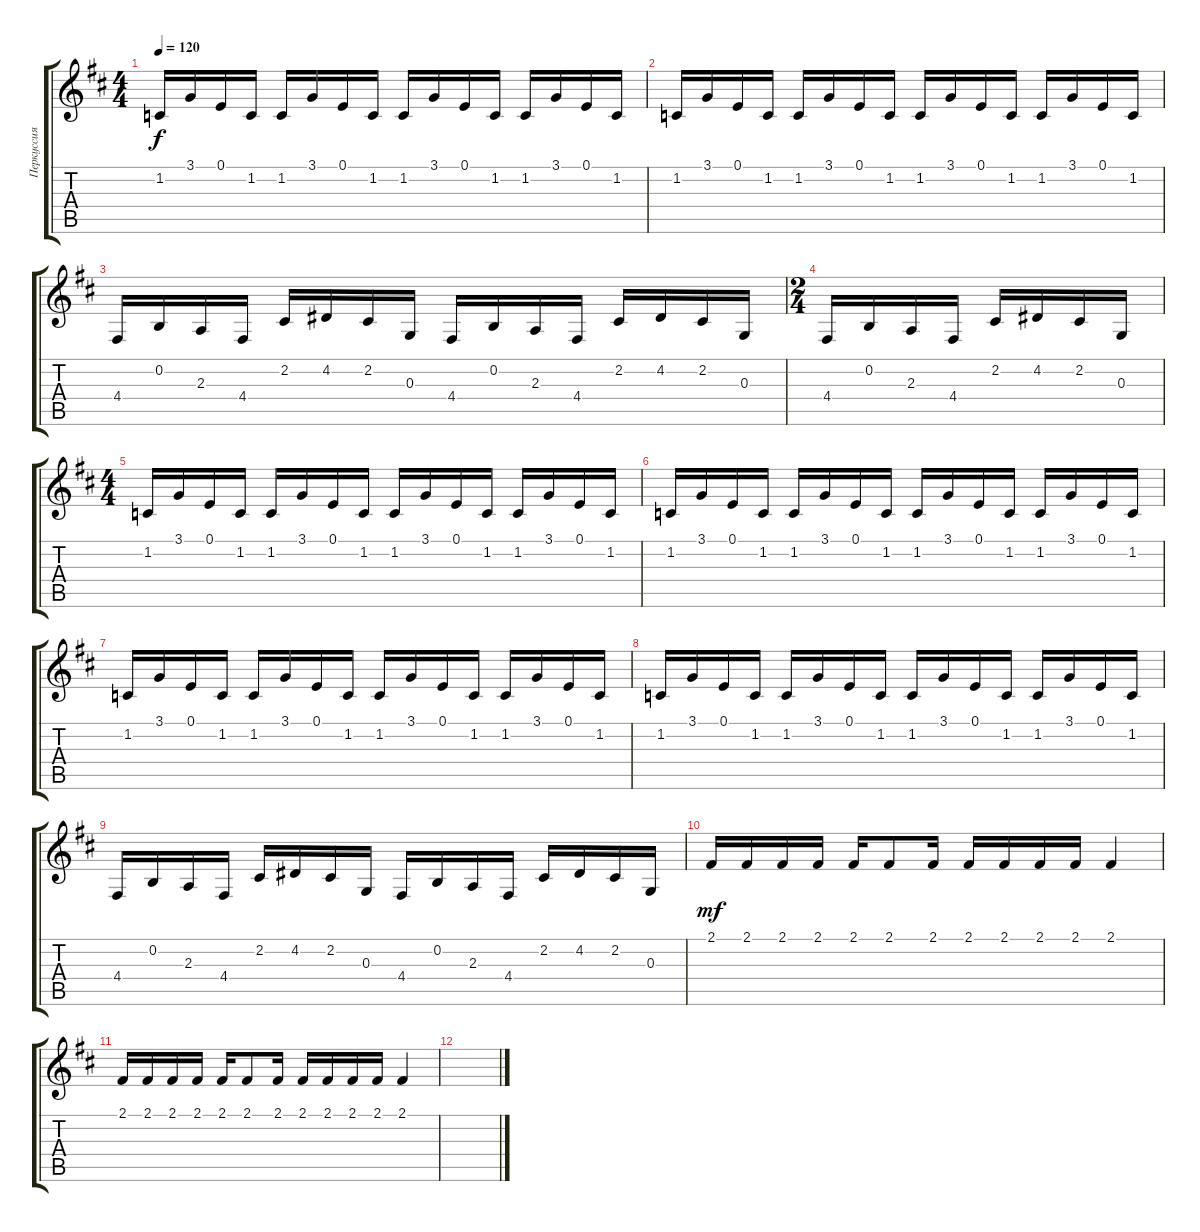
\track ("Перкуссия" "Перкуссия") {instrument woodblock}
\staff {score tabs}
\tuning (E4 B3 G3 D3 A2 E2) {hide}
\ts (4 4)
\tempo 120
\clef g2
\ks bminor
1.2.16{dy f} 3.1.16 0.1.16 1.2.16 1.2.16 3.1.16 0.1.16 1.2.16 1.2.16 3.1.16 0.1.16 1.2.16 1.2.16 3.1.16 0.1.16 1.2.16 |
1.2.16 3.1.16 0.1.16 1.2.16 1.2.16 3.1.16 0.1.16 1.2.16 1.2.16 3.1.16 0.1.16 1.2.16 1.2.16 3.1.16 0.1.16 1.2.16 |
4.4.16 0.2.16 2.3.16 4.4.16 2.2.16 4.2.16 2.2.16 0.3.16 4.4.16 0.2.16 2.3.16 4.4.16 2.2.16 4.2.16 2.2.16 0.3.16 |
\ts (2 4)
4.4.16 0.2.16 2.3.16 4.4.16 2.2.16 4.2.16 2.2.16 0.3.16 |
\ts (4 4)
1.2.16 3.1.16 0.1.16 1.2.16 1.2.16 3.1.16 0.1.16 1.2.16 1.2.16 3.1.16 0.1.16 1.2.16 1.2.16 3.1.16 0.1.16 1.2.16 |
1.2.16 3.1.16 0.1.16 1.2.16 1.2.16 3.1.16 0.1.16 1.2.16 1.2.16 3.1.16 0.1.16 1.2.16 1.2.16 3.1.16 0.1.16 1.2.16 |
1.2.16 3.1.16 0.1.16 1.2.16 1.2.16 3.1.16 0.1.16 1.2.16 1.2.16 3.1.16 0.1.16 1.2.16 1.2.16 3.1.16 0.1.16 1.2.16 |
1.2.16 3.1.16 0.1.16 1.2.16 1.2.16 3.1.16 0.1.16 1.2.16 1.2.16 3.1.16 0.1.16 1.2.16 1.2.16 3.1.16 0.1.16 1.2.16 |
\ks d
4.4.16 0.2.16 2.3.16 4.4.16 2.2.16 4.2.16 2.2.16 0.3.16 4.4.16 0.2.16 2.3.16 4.4.16 2.2.16 4.2.16 2.2.16 0.3.16 |
2.1.16{dy mf} 2.1.16 2.1.16 2.1.16 2.1.16 2.1.8 2.1.16 2.1.16 2.1.16 2.1.16 2.1.16 2.1.4 |
2.1.16 2.1.16 2.1.16 2.1.16 2.1.16 2.1.8 2.1.16 2.1.16 2.1.16 2.1.16 2.1.16 2.1.4 |
\ks bminor
